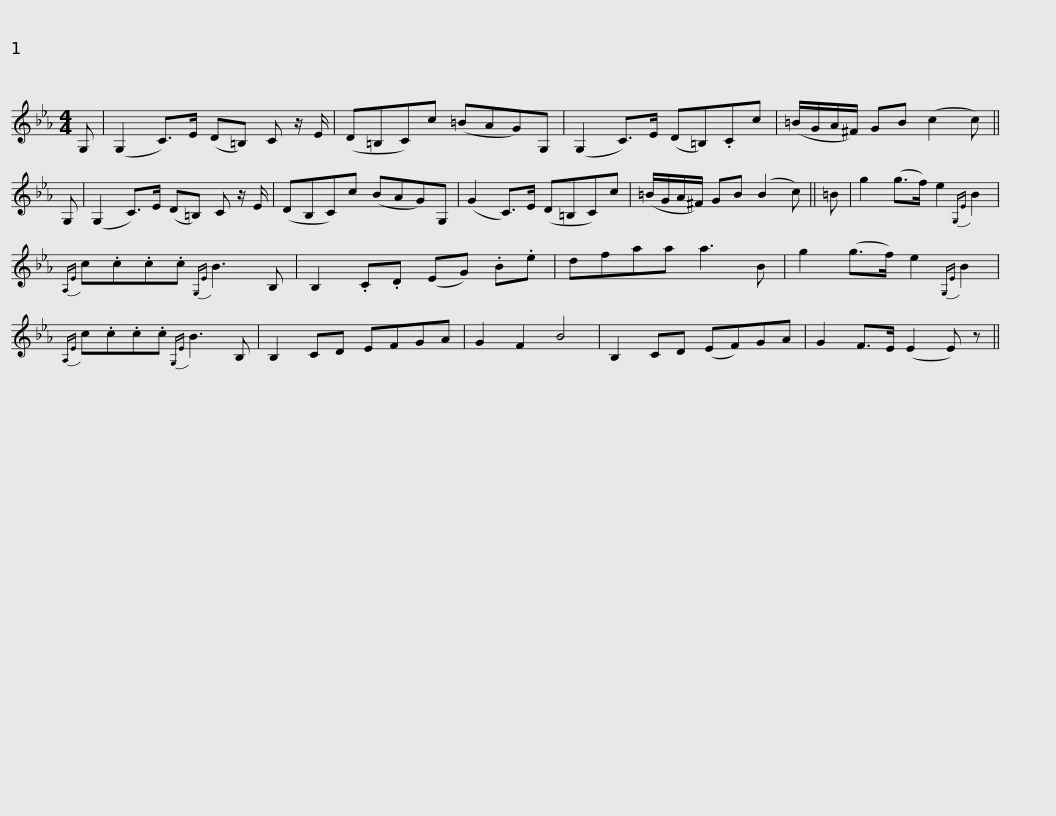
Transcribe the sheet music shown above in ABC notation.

X:1
L:1/8
M:4/4
I:linebreak $
K:Eb
V:1 treble
V:1
 G, | (G,2 C>)E (D=B,) C z/ E/ | (D=B,C)c (=BAG)G, | (G,2 C>)E (D=B,).Cc | (=B/G/A/^F/) GB (c2 c) || %5
 G, |$ (G,2 C>)E (D=B,) C z/ E/ | (DB,C)c (BAG)G, | (G2 C>)E (D=B,C)c | (=B/G/A/^F/) GB (B2 c) || %10
 =B |$ g2 (g>f) e2{G,E} B2 |{A,E} c.c.c.c{G,E} B3 B, | B,2 .C.D (EG) .B.e | dfaa a3 B | %15
 g2 (g>f) e2{G,E} B2 |${A,E} c.c.c.c{G,E} B3 B, | B,2 CD EFGA | G2 F2 B4 | B,2 CD (EF)GA | %20
 G2 F>E (E2 E) z || %21
